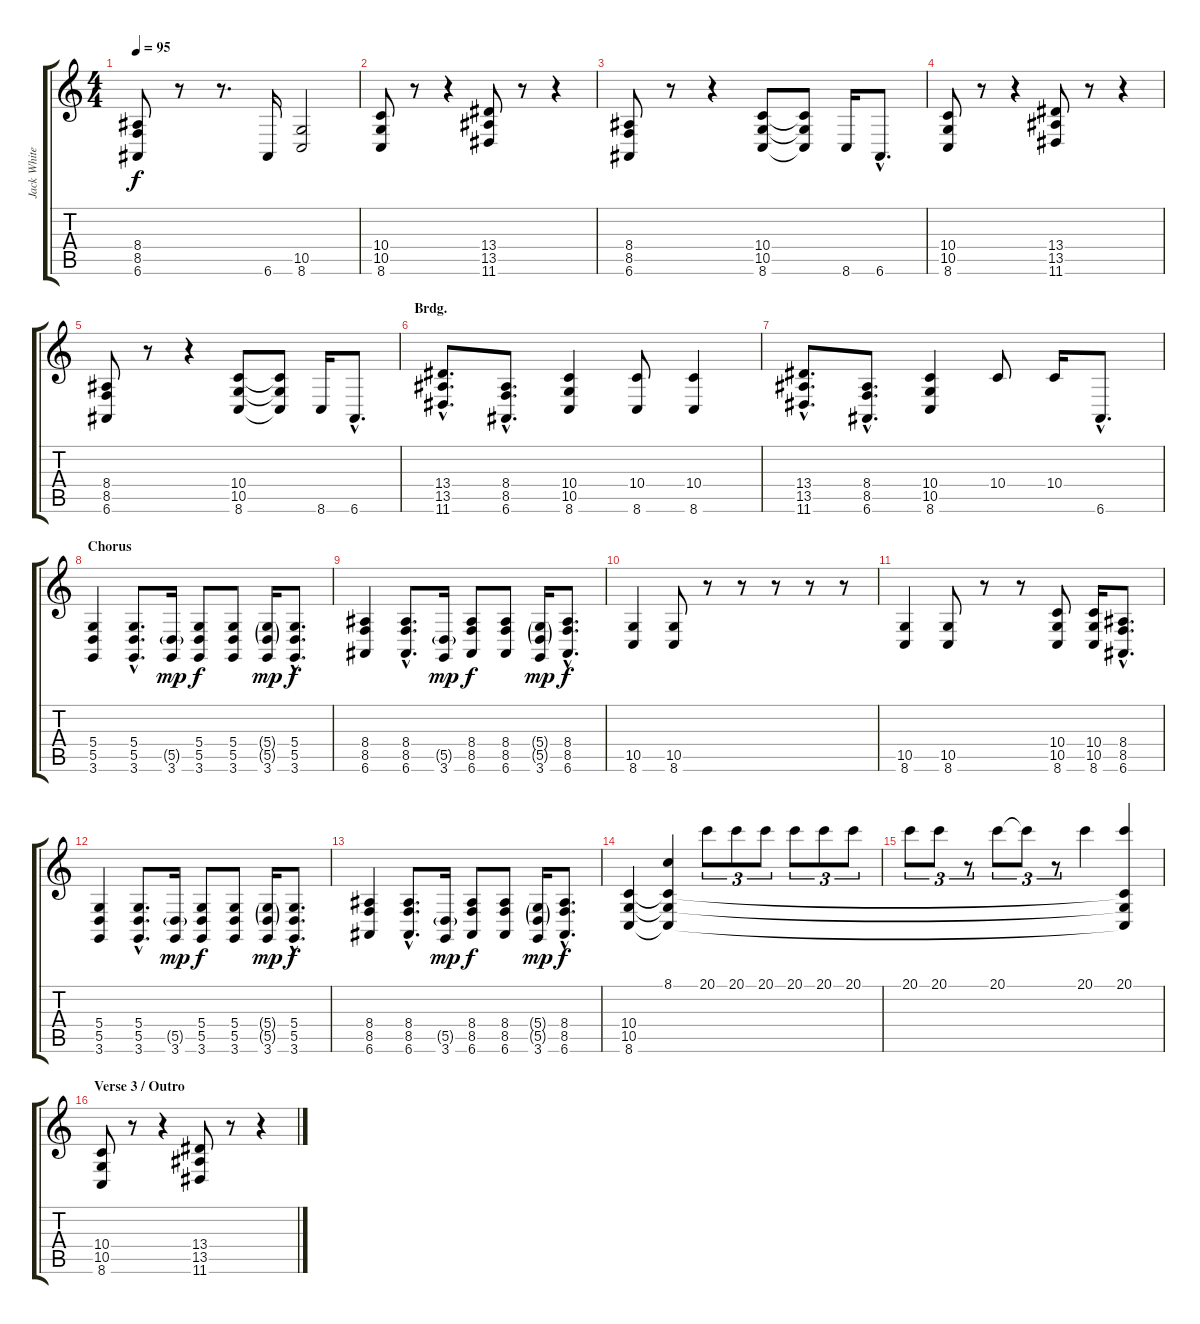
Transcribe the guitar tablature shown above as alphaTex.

\track ("Jack White - Piano" "Jack White") {instrument electricgrandpiano}
\staff {score tabs}
\tuning (E4 B3 G3 D3 A2 E2) {hide}
\ts (4 4)
\tempo 95
\clef g2
\ks c
(8.4 8.5 6.6).8{dy f} r.8 r.8{d} 6.6.16 (10.5 8.6).2 |
(10.4 10.5 8.6).8 r.8 r.4 (13.4 13.5 11.6).8 r.8 r.4 |
(8.4 8.5 6.6).8 r.8 r.4 (10.4 10.5 8.6).8 (10.4{t} 10.5{t} 8.6{t}).8 8.6.16 6.6{hac}.8{d} |
(10.4 10.5 8.6).8 r.8 r.4 (13.4 13.5 11.6).8 r.8 r.4 |
(8.4 8.5 6.6).8 r.8 r.4 (10.4 10.5 8.6).8 (10.4{t} 10.5{t} 8.6{t}).8 8.6.16 6.6{hac}.8{d} |
\section ("" "Brdg.")
(13.4{hac} 13.5{hac} 11.6{hac}).8{d} (8.4{hac} 8.5{hac} 6.6{hac}).8{d} (10.4 10.5 8.6).4 (10.4 8.6).8 (10.4 8.6).4 |
(13.4{hac} 13.5{hac} 11.6{hac}).8{d} (8.4{hac} 8.5{hac} 6.6{hac}).8{d} (10.4 10.5 8.6).4 10.4.8 10.4.16 6.6{hac}.8{d} |
\section ("" "Chorus")
(5.4 5.5 3.6).4 (5.4{hac} 5.5{hac} 3.6{hac}).8{d} (5.5{g} 3.6).16{dy mp} (5.4 5.5 3.6).8{dy f} (5.4 5.5 3.6).8 (5.4{g} 5.5{g} 3.6).16{dy mp} (5.4{hac} 5.5{hac} 3.6{hac}).8{d dy f} |
(8.4 8.5 6.6).4 (8.4{hac} 8.5{hac} 6.6{hac}).8{d} (5.5{g} 3.6).16{dy mp} (8.4 8.5 6.6).8{dy f} (8.4 8.5 6.6).8 (5.4{g} 5.5{g} 3.6).16{dy mp} (8.4{hac} 8.5{hac} 6.6{hac}).8{d dy f} |
(10.5 8.6).4 (10.5 8.6).8 r.8 r.8 r.8 r.8 r.8 |
(10.5 8.6).4 (10.5 8.6).8 r.8 r.8 (10.4 10.5 8.6).8 (10.4 10.5 8.6).16 (8.4{hac} 8.5{hac} 6.6{hac}).8{d} |
(5.4 5.5 3.6).4 (5.4{hac} 5.5{hac} 3.6{hac}).8{d} (5.5{g} 3.6).16{dy mp} (5.4 5.5 3.6).8{dy f} (5.4 5.5 3.6).8 (5.4{g} 5.5{g} 3.6).16{dy mp} (5.4{hac} 5.5{hac} 3.6{hac}).8{d dy f} |
(8.4 8.5 6.6).4 (8.4{hac} 8.5{hac} 6.6{hac}).8{d} (5.5{g} 3.6).16{dy mp} (8.4 8.5 6.6).8{dy f} (8.4 8.5 6.6).8 (5.4{g} 5.5{g} 3.6).16{dy mp} (8.4{hac} 8.5{hac} 6.6{hac}).8{d dy f} |
(10.4 10.5 8.6).4 (8.1 10.4{t} 10.5{t} 8.6{t}).4 20.1.8{tu (3 2)} 20.1.8{tu (3 2)} 20.1.8{tu (3 2)} 20.1.8{tu (3 2)} 20.1.8{tu (3 2)} 20.1.8{tu (3 2)} |
20.1.8{tu (3 2)} 20.1.8{tu (3 2)} r.8{tu (3 2)} 20.1.8{tu (3 2)} 20.1{t}.8{tu (3 2)} r.8{tu (3 2)} 20.1.4 (20.1 10.4{t} 10.5{t} 8.6{t}).4 |
\section ("" "Verse 3 / Outro")
(10.4 10.5 8.6).8 r.8 r.4 (13.4 13.5 11.6).8 r.8 r.4
